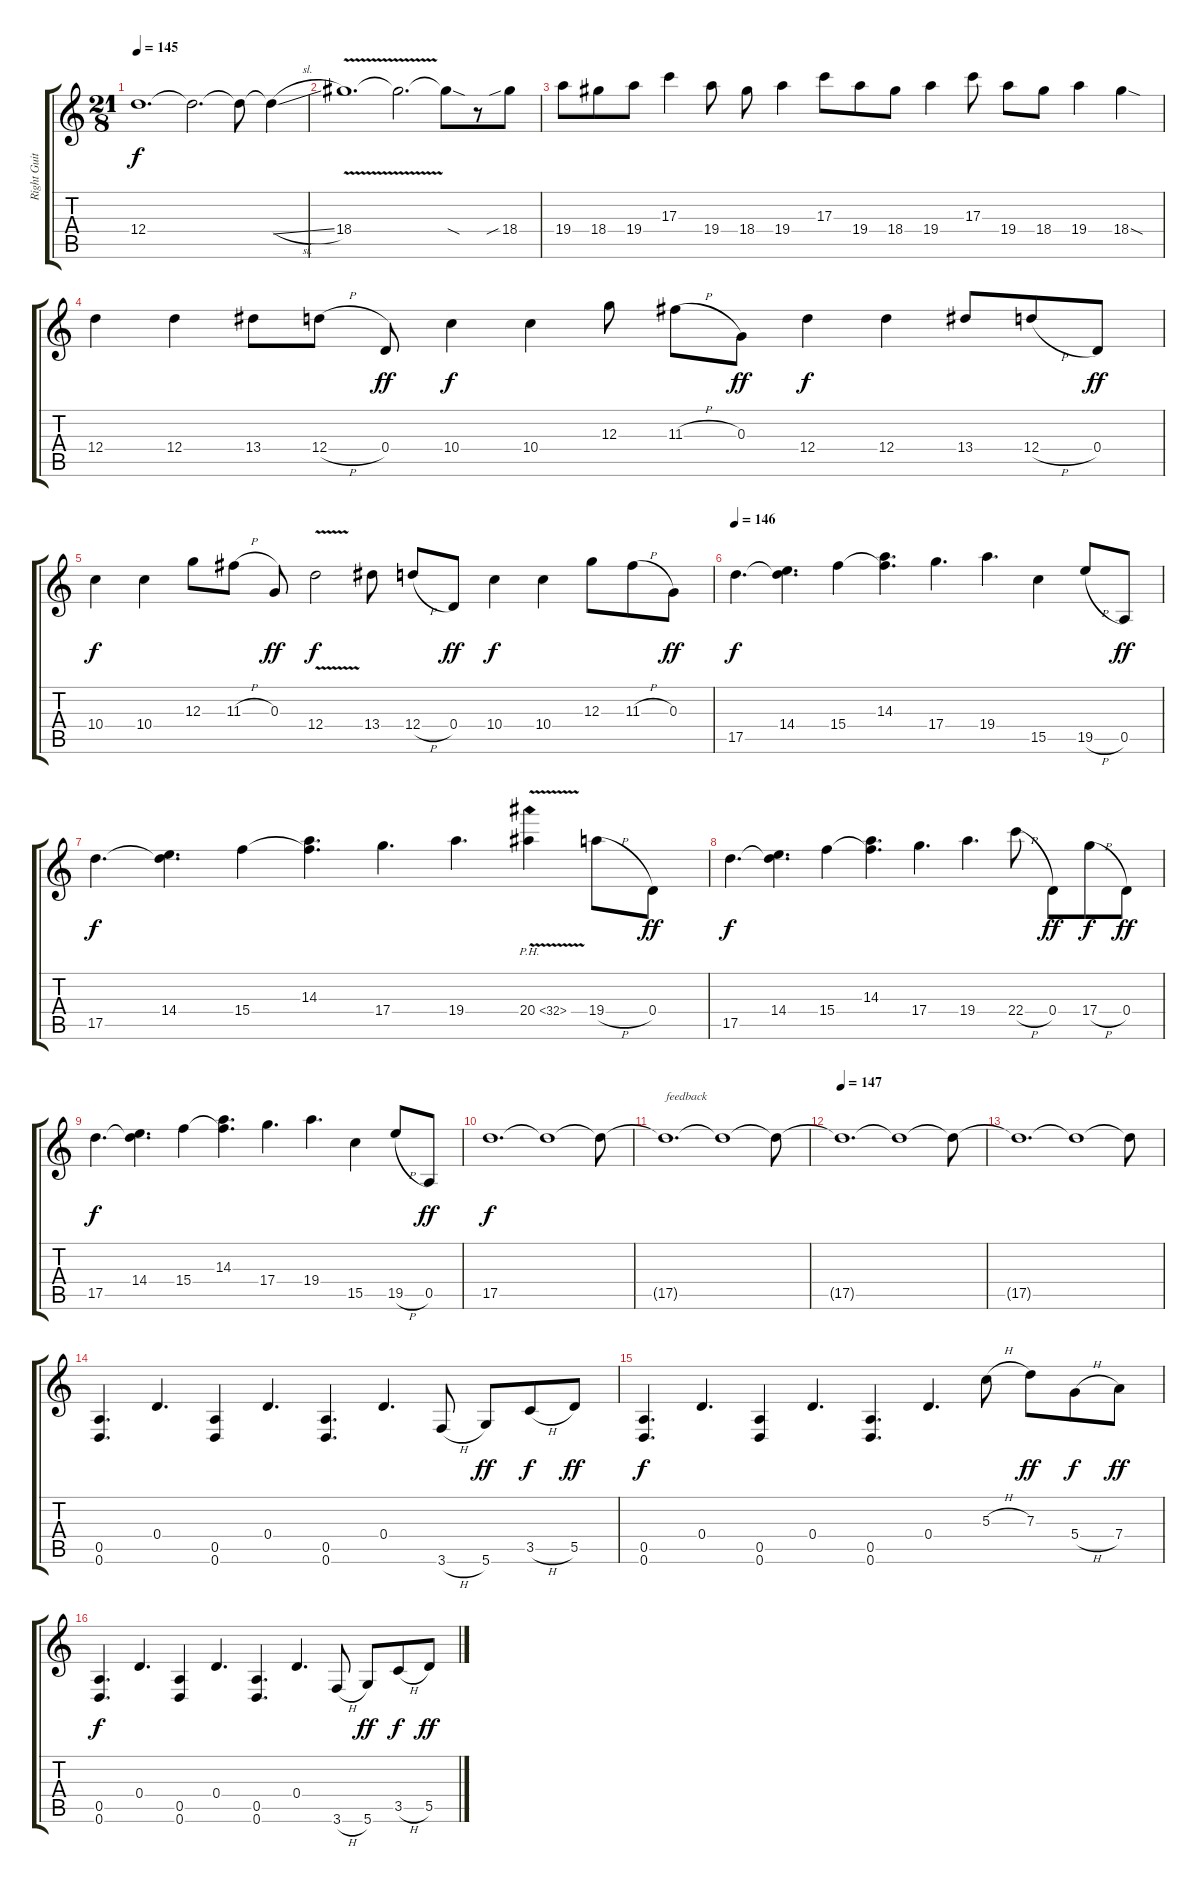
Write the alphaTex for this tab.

\track ("Right Guitar" "Right Guit") {instrument distortionguitar}
\staff {score tabs}
\tuning (E4 B3 G3 D3 A2 D2) {hide}
\ts (21 8)
\tempo 145
\clef g2
\ks c
12.4.1{d dy f} 12.4{t}.2{d} 12.4{t}.8 12.4{sl t}.4 |
18.4{v}.1{d} 18.4{t}.2{d} 18.4{sod t}.8 r.8 18.4{sib}.8 |
19.4.8 18.4.8 19.4.8 17.3.4 19.4.8 18.4.8 19.4.4 17.3.8 19.4.8 18.4.8 19.4.4 17.3.8 19.4.8 18.4.8 19.4.4 18.4{sod}.4 |
12.4.4 12.4.4 13.4.8 12.4{h}.8 0.4.8{dy ff} 10.4.4{dy f} 10.4.4 12.3.8 11.3{h}.8 0.3.8{dy ff} 12.4.4{dy f} 12.4.4 13.4.8 12.4{h}.8 0.4.8{dy ff} |
10.4.4{dy f} 10.4.4 12.3.8 11.3{h}.8 0.3.8{dy ff} 12.4{v}.2{dy f} 13.4.8 12.4{h}.8 0.4.8{dy ff} 10.4.4{dy f} 10.4.4 12.3.8 11.3{h}.8 0.3.8{dy ff} |
\tempo 146
17.5.4{d dy f} (14.4 17.5{t}).4{d} 15.4.4 (14.3 15.4{t}).4{d} 17.4.4{d} 19.4.4{d} 15.5.4 19.5{h}.8 0.5.8{dy ff} |
17.5.4{d dy f} (14.4 17.5{t}).4{d} 15.4.4 (14.3 15.4{t}).4{d} 17.4.4{d} 19.4.4{d} 20.4{ph 12 v}.4 19.4{h}.8 0.4.8{dy ff} |
17.5.4{d dy f} (14.4 17.5{t}).4{d} 15.4.4 (14.3 15.4{t}).4{d} 17.4.4{d} 19.4.4{d} 22.4{h}.8 0.4.8{dy ff} 17.4{h}.8{dy f} 0.4.8{dy ff} |
17.5.4{d dy f} (14.4 17.5{t}).4{d} 15.4.4 (14.3 15.4{t}).4{d} 17.4.4{d} 19.4.4{d} 15.5.4 19.5{h}.8 0.5.8{dy ff} |
17.5.1{d dy f volume 10} 17.5{t}.1 17.5{t}.8 |
17.5{t}.1{d txt "feedback" volume 8} 17.5{t}.1 17.5{t}.8 |
\tempo 147
17.5{t}.1{d volume 5} 17.5{t}.1 17.5{t}.8 |
17.5{t}.1{d volume 2} 17.5{t}.1 17.5{t}.8 |
(0.5 0.6).4{d volume 13} 0.4.4{d} (0.5 0.6).4 0.4.4{d} (0.5 0.6).4{d} 0.4.4{d} 3.6{h}.8 5.6.8{dy ff} 3.5{h}.8{dy f} 5.5.8{dy ff} |
(0.5 0.6).4{d dy f} 0.4.4{d} (0.5 0.6).4 0.4.4{d} (0.5 0.6).4{d} 0.4.4{d} 5.3{h}.8 7.3.8{dy ff} 5.4{h}.8{dy f} 7.4.8{dy ff} |
(0.5 0.6).4{d dy f} 0.4.4{d} (0.5 0.6).4 0.4.4{d} (0.5 0.6).4{d} 0.4.4{d} 3.6{h}.8 5.6.8{dy ff} 3.5{h}.8{dy f} 5.5.8{dy ff}
